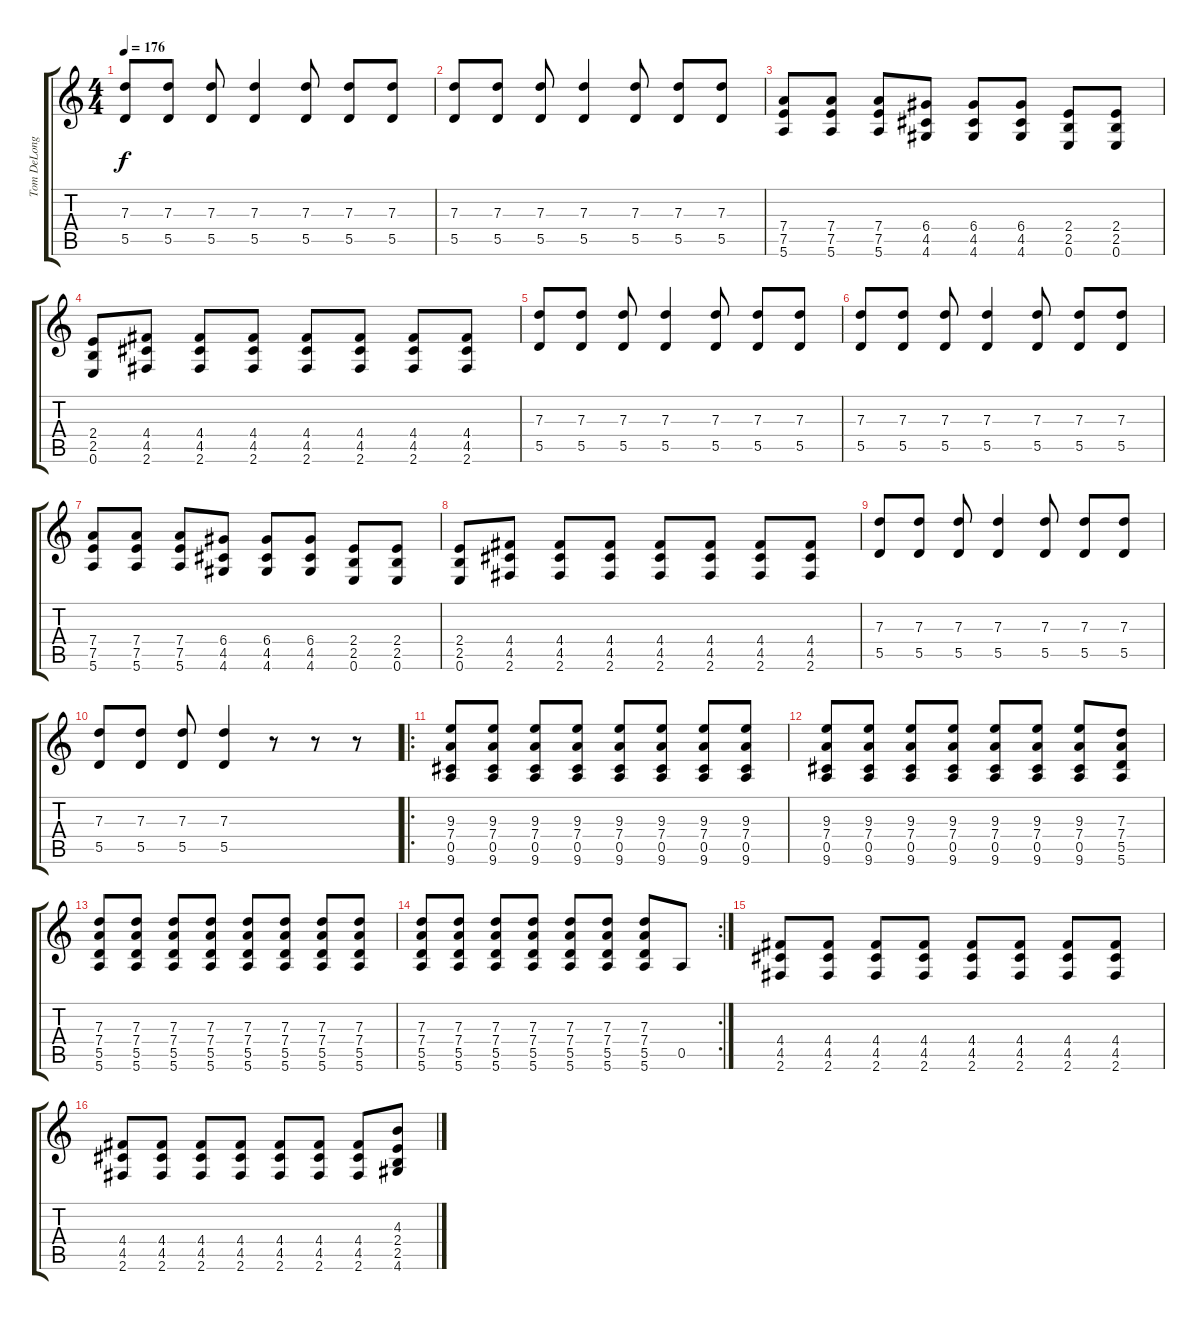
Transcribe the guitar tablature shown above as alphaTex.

\track ("Tom DeLonge - Guitar" "Tom DeLong") {instrument overdrivenguitar}
\staff {score tabs}
\tuning (E4 B3 G3 D3 A2 E2) {hide}
\ts (4 4)
\tempo 176
\clef g2
\ks c
(7.3 5.5).8{dy f} (7.3 5.5).8 (7.3 5.5).8 (7.3 5.5).4 (7.3 5.5).8 (7.3 5.5).8 (7.3 5.5).8 |
(7.3 5.5).8 (7.3 5.5).8 (7.3 5.5).8 (7.3 5.5).4 (7.3 5.5).8 (7.3 5.5).8 (7.3 5.5).8 |
(7.4 7.5 5.6).8 (7.4 7.5 5.6).8 (7.4 7.5 5.6).8 (6.4 4.5 4.6).8 (6.4 4.5 4.6).8 (6.4 4.5 4.6).8 (2.4 2.5 0.6).8 (2.4 2.5 0.6).8 |
(2.4 2.5 0.6).8 (4.4 4.5 2.6).8 (4.4 4.5 2.6).8 (4.4 4.5 2.6).8 (4.4 4.5 2.6).8 (4.4 4.5 2.6).8 (4.4 4.5 2.6).8 (4.4 4.5 2.6).8 |
(7.3 5.5).8 (7.3 5.5).8 (7.3 5.5).8 (7.3 5.5).4 (7.3 5.5).8 (7.3 5.5).8 (7.3 5.5).8 |
(7.3 5.5).8 (7.3 5.5).8 (7.3 5.5).8 (7.3 5.5).4 (7.3 5.5).8 (7.3 5.5).8 (7.3 5.5).8 |
(7.4 7.5 5.6).8 (7.4 7.5 5.6).8 (7.4 7.5 5.6).8 (6.4 4.5 4.6).8 (6.4 4.5 4.6).8 (6.4 4.5 4.6).8 (2.4 2.5 0.6).8 (2.4 2.5 0.6).8 |
(2.4 2.5 0.6).8 (4.4 4.5 2.6).8 (4.4 4.5 2.6).8 (4.4 4.5 2.6).8 (4.4 4.5 2.6).8 (4.4 4.5 2.6).8 (4.4 4.5 2.6).8 (4.4 4.5 2.6).8 |
(7.3 5.5).8 (7.3 5.5).8 (7.3 5.5).8 (7.3 5.5).4 (7.3 5.5).8 (7.3 5.5).8 (7.3 5.5).8 |
(7.3 5.5).8 (7.3 5.5).8 (7.3 5.5).8 (7.3 5.5).4 r.8 r.8 r.8 |
\ro
(9.3 7.4 0.5 9.6).8 (9.3 7.4 0.5 9.6).8 (9.3 7.4 0.5 9.6).8 (9.3 7.4 0.5 9.6).8 (9.3 7.4 0.5 9.6).8 (9.3 7.4 0.5 9.6).8 (9.3 7.4 0.5 9.6).8 (9.3 7.4 0.5 9.6).8 |
(9.3 7.4 0.5 9.6).8 (9.3 7.4 0.5 9.6).8 (9.3 7.4 0.5 9.6).8 (9.3 7.4 0.5 9.6).8 (9.3 7.4 0.5 9.6).8 (9.3 7.4 0.5 9.6).8 (9.3 7.4 0.5 9.6).8 (7.3 7.4 5.5 5.6).8 |
(7.3 7.4 5.5 5.6).8 (7.3 7.4 5.5 5.6).8 (7.3 7.4 5.5 5.6).8 (7.3 7.4 5.5 5.6).8 (7.3 7.4 5.5 5.6).8 (7.3 7.4 5.5 5.6).8 (7.3 7.4 5.5 5.6).8 (7.3 7.4 5.5 5.6).8 |
\rc 2
(7.3 7.4 5.5 5.6).8 (7.3 7.4 5.5 5.6).8 (7.3 7.4 5.5 5.6).8 (7.3 7.4 5.5 5.6).8 (7.3 7.4 5.5 5.6).8 (7.3 7.4 5.5 5.6).8 (7.3 7.4 5.5 5.6).8 0.5.8 |
(4.4 4.5 2.6).8 (4.4 4.5 2.6).8 (4.4 4.5 2.6).8 (4.4 4.5 2.6).8 (4.4 4.5 2.6).8 (4.4 4.5 2.6).8 (4.4 4.5 2.6).8 (4.4 4.5 2.6).8 |
(4.4 4.5 2.6).8 (4.4 4.5 2.6).8 (4.4 4.5 2.6).8 (4.4 4.5 2.6).8 (4.4 4.5 2.6).8 (4.4 4.5 2.6).8 (4.4 4.5 2.6).8 (4.3 2.4 2.5 4.6).8
